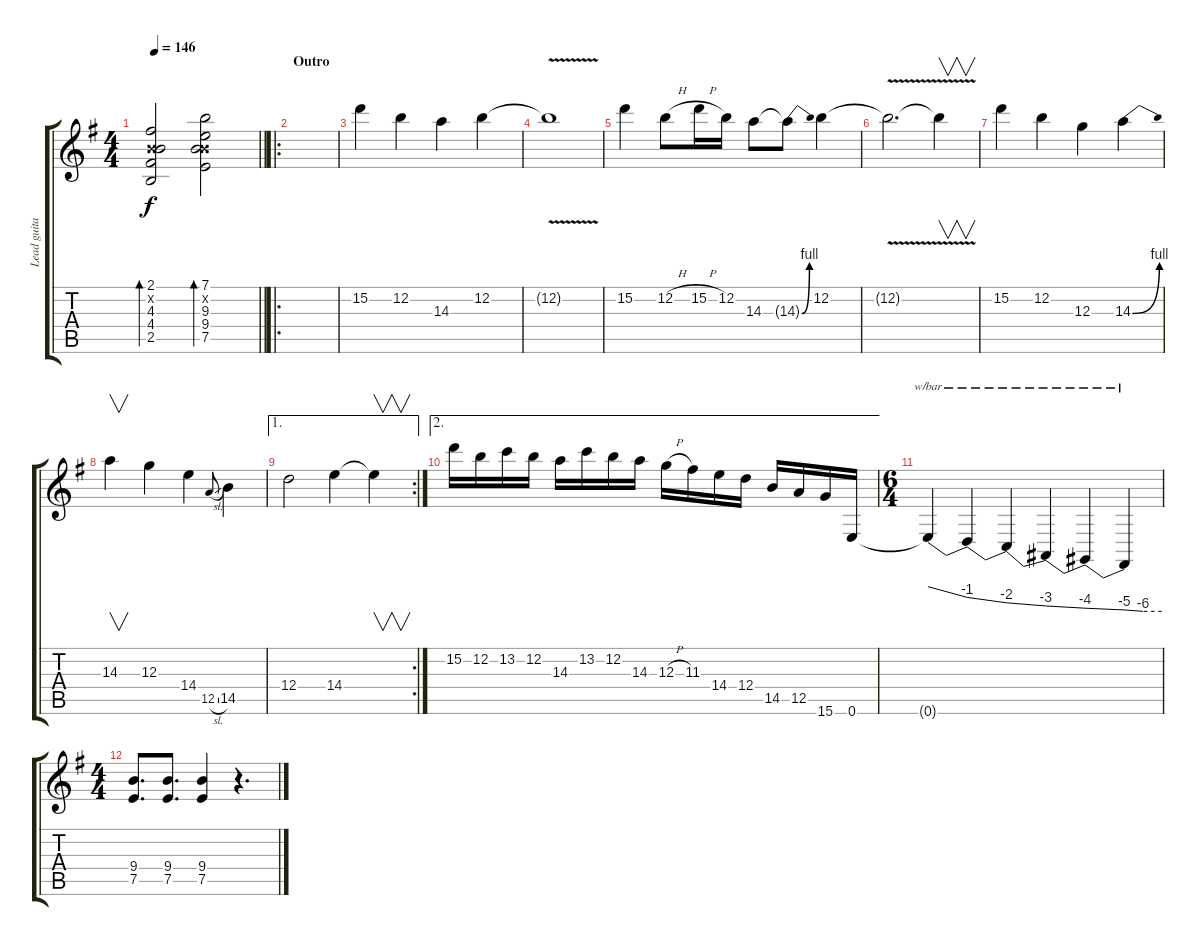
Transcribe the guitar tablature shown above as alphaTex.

\track ("Lead guitar" "Lead guita") {instrument distortionguitar}
\staff {score tabs}
\tuning (E4 B3 G3 D3 A2 E2) {hide}
\ts (4 4)
\tempo 146
\clef g2
\barLineRight lightlight
\ks eminor
(2.1 0.2{x} 4.3 4.4 2.5).2{bd 60 dy f} (7.1 0.2{x} 9.3 9.4 7.5).2{bd 60} |
\ro
\section ("" "Outro")
|
15.2.4 12.2.4 14.3.4 12.2.4 |
12.2{v t}.1 |
15.2.4 12.2{h}.8 15.2{h}.16 12.2.16 14.3.8 14.3{be (bend 0 0 60 4) t}.8 12.2.4 |
12.2{v t}.2{d} 12.2{t}.4{v} |
15.2.4 12.2.4 12.3.4 14.3{be (bend 0 0 60 4)}.4 |
14.3.4{v} 12.3.4 14.4.4 12.5{sl}.8{gr onbeat} 14.5.4 |
\ae 1
\rc 2
12.4.2 14.4.4 14.4{t}.4{v} |
\ae 2
15.2.16 12.2.16 13.2.16 12.2.16 14.3.16 13.2.16 12.2.16 14.3.16 12.3{h}.16 11.3.16 14.4.16 12.4.16 14.5.16 12.5.16 15.6.16 0.6.16 |
\ts (6 4)
0.6{t}.4{tbe (dive default 0 0 60 -4)} 0.6{t}.4{tbe (dive default 0 -4 60 -8)} 0.6{t}.4{tbe (dive default 0 -8 60 -12)} 0.6{t}.4{tbe (dive default 0 -12 60 -16)} 0.6{t}.4{tbe (dive default 0 -16 60 -20)} 0.6{t}.4{tbe (custom default 0 -20 30 -24 60 -24)} |
\ts (4 4)
(9.4 7.5).8{d} (9.4 7.5).8{d} (9.4 7.5).4 r.4{d}
